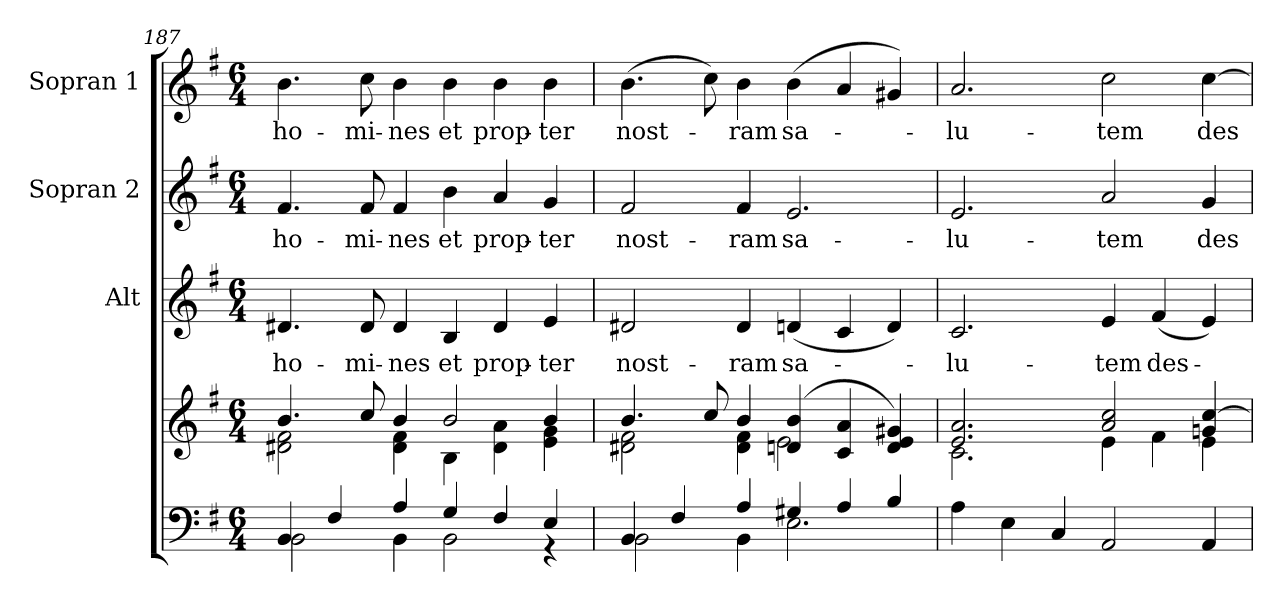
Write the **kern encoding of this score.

**kern	**kern	**kern	**text	**kern	**text	**kern	**text
*part4	*part4	*part3	*part3	*part2	*part2	*part1	*part1
*staff5	*staff4	*staff3	*staff3	*staff2	*staff2	*staff1	*staff1
*	*	*I"Alt	*	*I"Sopran 2	*	*I"Sopran 1	*
*	*	*I'A.	*	*I'S. 2	*	*I'S. 1	*
*clefF4	*clefG2	*clefG2	*	*clefG2	*	*clefG2	*
*k[f#]	*k[f#]	*k[f#]	*	*k[f#]	*	*k[f#]	*
*G:	*G:	*G:	*	*G:	*	*G:	*
*M6/4	*M6/4	*M6/4	*	*M6/4	*	*M6/4	*
=187	=187	=187	=187	=187	=187	=187	=187
*^	*^	*	*	*	*	*	*
!	!	!	!	!	!LO:LY:b	!	!LO:LY:b	!	!LO:LY:b
4BB/	2BB\	4.b/	2d#X\ 2f#\	4.d#X/	ho-	4.f#/	ho-	4.b\	ho-
4F#/	.	.	.	.	.	.	.	.	.
!	!	!	!	!	!LO:LY:b	!	!LO:LY:b	!	!LO:LY:b
.	.	8cc/	.	8d#/	-mi-	8f#/	-mi-	8cc\	-mi-
!	!	!	!	!	!LO:LY:b	!	!LO:LY:b	!	!LO:LY:b
4A/	4BB\	4b/	4d#\ 4f#\	4d#/	-nes	4f#/	-nes	4b\	-nes
!	!	!	!	!	!LO:LY:b	!	!LO:LY:b	!	!LO:LY:b
4G/	2BB\	2b/	4B\	4B/	et	4b\	et	4b\	et
!	!	!	!	!	!LO:LY:b	!	!LO:LY:b	!	!LO:LY:b
4F#/	.	.	4d#\ 4a\	4d#/	prop-	4a/	prop-	4b\	prop-
!	!	!	!	!	!LO:LY:b	!	!LO:LY:b	!	!LO:LY:b
4E/	4rGG	4b/	4e\ 4g\	4e/	-ter	4g/	-ter	4b\	-ter
!!LO:LB:g=z
=188	=188	=188	=188	=188	=188	=188	=188	=188	=188
!	!	!	!	!	!LO:LY:b	!	!LO:LY:b	!	!LO:LY:b
4BB/	2BB\	4.b/	2d#X\ 2f#\	2d#X/	nost-	2f#/	nost-	(>4.b\	nost-
4F#/	.	.	.	.	.	.	.	.	.
.	.	8cc/	.	.	.	.	.	8cc\)	.
!	!	!	!	!	!LO:LY:b	!	!LO:LY:b	!	!LO:LY:b
4A/	4BB\	4b/	4d#\ 4f#\	4d#/	-ram	4f#/	-ram	4b\	-ram
!	!	!	!	!	!LO:LY:b	!	!LO:LY:b	!	!LO:LY:b
4G#X/	2.E\	(4dn/ 4b/	2e\	(<4dn/	sa-	2.e/	sa-	(>4b\	sa-
4A/	.	4c/ 4a/	.	4c/	.	.	.	4a/	.
4B/	.	4d/ 4e/ 4g#X/)	4ryy	4d/)	.	.	.	4g#X/)	.
*v	*v	*	*	*	*	*	*	*	*
=189	=189	=189	=189	=189	=189	=189	=189	=189
!	!	!	!	!LO:LY:b	!	!LO:LY:b	!	!LO:LY:b
4A\	2.e/ 2.a/	2.c\	2.c/	-lu-	2.e/	-lu-	2.a/	-lu-
4E\	.	.	.	.	.	.	.	.
4C/	.	.	.	.	.	.	.	.
!	!	!	!	!LO:LY:b	!	!LO:LY:b	!	!LO:LY:b
2AA/	2a/ 2cc/	4e\	4e/	-tem	2a/	-tem	2cc\	-tem
!	!	!	!	!LO:LY:b	!	!	!	!
.	.	4f#\	(<4f#/	des-	.	.	.	.
!	!	!	!	!	!	!LO:LY:b	!	!LO:LY:b
4AA/	4gn/ [>4cc/	4e\	4e/)	.	4g/	des-	[4cc\	des-
*	*v	*v	*	*	*	*	*	*
=	=	=	=	=	=	=	=
*-	*-	*-	*-	*-	*-	*-	*-
